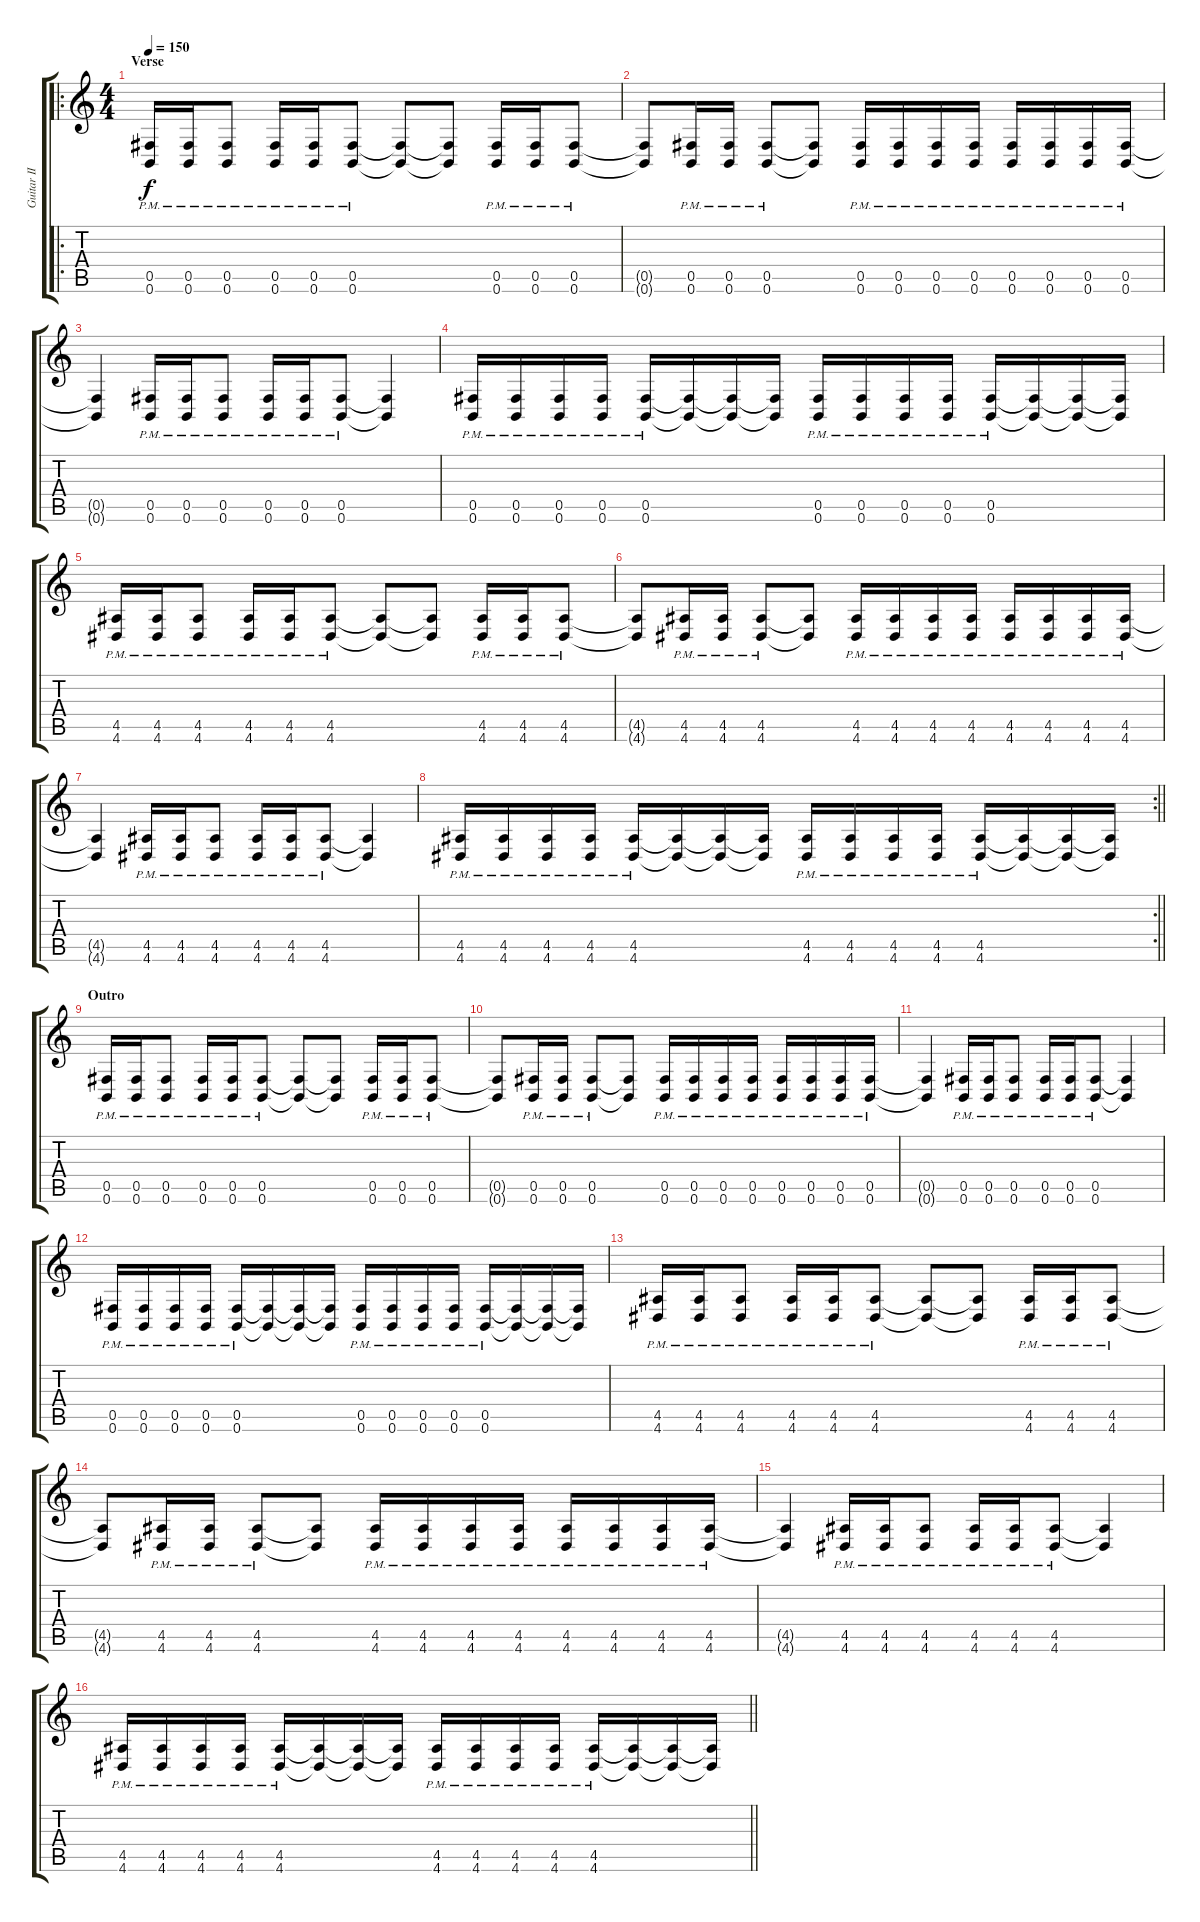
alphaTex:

\track ("Guitar II" "Guitar II") {instrument distortionguitar}
\staff {score tabs}
\tuning (Db4 Ab3 E3 B2 Gb2 B1) {hide}
\ro
\ts (4 4)
\section ("" "Verse")
\tempo 150
\clef g2
\ks c
(0.5{pm} 0.6{pm}).16{dy f volume 13} (0.5{pm} 0.6{pm}).16 (0.5{pm} 0.6{pm}).8 (0.5{pm} 0.6{pm}).16 (0.5{pm} 0.6{pm}).16 (0.5{pm} 0.6{pm}).8 (0.5{t} 0.6{t}).8 (0.5{t} 0.6{t}).8 (0.5{pm} 0.6{pm}).16 (0.5{pm} 0.6{pm}).16 (0.5{pm} 0.6{pm}).8 |
(0.5{t} 0.6{t}).8 (0.5{pm} 0.6{pm}).16 (0.5{pm} 0.6{pm}).16 (0.5{pm} 0.6{pm}).8 (0.5{t} 0.6{t}).8 (0.5{pm} 0.6{pm}).16 (0.5{pm} 0.6{pm}).16 (0.5{pm} 0.6{pm}).16 (0.5{pm} 0.6{pm}).16 (0.5{pm} 0.6{pm}).16 (0.5{pm} 0.6{pm}).16 (0.5{pm} 0.6{pm}).16 (0.5{pm} 0.6{pm}).16 |
(0.5{t} 0.6{t}).4 (0.5{pm} 0.6{pm}).16 (0.5{pm} 0.6{pm}).16 (0.5{pm} 0.6{pm}).8 (0.5{pm} 0.6{pm}).16 (0.5{pm} 0.6{pm}).16 (0.5{pm} 0.6{pm}).8 (0.5{t} 0.6{t}).4 |
(0.5{pm} 0.6{pm}).16 (0.5{pm} 0.6{pm}).16 (0.5{pm} 0.6{pm}).16 (0.5{pm} 0.6{pm}).16 (0.5{pm} 0.6{pm}).16 (0.5{t} 0.6{t}).16 (0.5{t} 0.6{t}).16 (0.5{t} 0.6{t}).16 (0.5{pm} 0.6{pm}).16 (0.5{pm} 0.6{pm}).16 (0.5{pm} 0.6{pm}).16 (0.5{pm} 0.6{pm}).16 (0.5{pm} 0.6{pm}).16 (0.5{t} 0.6{t}).16 (0.5{t} 0.6{t}).16 (0.5{t} 0.6{t}).16 |
(4.5{pm} 4.6{pm}).16 (4.5{pm} 4.6{pm}).16 (4.5{pm} 4.6{pm}).8 (4.5{pm} 4.6{pm}).16 (4.5{pm} 4.6{pm}).16 (4.5{pm} 4.6{pm}).8 (4.5{t} 4.6{t}).8 (4.5{t} 4.6{t}).8 (4.5{pm} 4.6{pm}).16 (4.5{pm} 4.6{pm}).16 (4.5{pm} 4.6{pm}).8 |
(4.5{t} 4.6{t}).8 (4.5{pm} 4.6{pm}).16 (4.5{pm} 4.6{pm}).16 (4.5{pm} 4.6{pm}).8 (4.5{t} 4.6{t}).8 (4.5{pm} 4.6{pm}).16 (4.5{pm} 4.6{pm}).16 (4.5{pm} 4.6{pm}).16 (4.5{pm} 4.6{pm}).16 (4.5{pm} 4.6{pm}).16 (4.5{pm} 4.6{pm}).16 (4.5{pm} 4.6{pm}).16 (4.5{pm} 4.6{pm}).16 |
(4.5{t} 4.6{t}).4 (4.5{pm} 4.6{pm}).16 (4.5{pm} 4.6{pm}).16 (4.5{pm} 4.6{pm}).8 (4.5{pm} 4.6{pm}).16 (4.5{pm} 4.6{pm}).16 (4.5{pm} 4.6{pm}).8 (4.5{t} 4.6{t}).4 |
\rc 2
\barLineRight lightlight
(4.5{pm} 4.6{pm}).16 (4.5{pm} 4.6{pm}).16 (4.5{pm} 4.6{pm}).16 (4.5{pm} 4.6{pm}).16 (4.5{pm} 4.6{pm}).16 (4.5{t} 4.6{t}).16 (4.5{t} 4.6{t}).16 (4.5{t} 4.6{t}).16 (4.5{pm} 4.6{pm}).16 (4.5{pm} 4.6{pm}).16 (4.5{pm} 4.6{pm}).16 (4.5{pm} 4.6{pm}).16 (4.5{pm} 4.6{pm}).16 (4.5{t} 4.6{t}).16 (4.5{t} 4.6{t}).16 (4.5{t} 4.6{t}).16 |
\section ("" "Outro")
(0.5{pm} 0.6{pm}).16{volume 13} (0.5{pm} 0.6{pm}).16 (0.5{pm} 0.6{pm}).8 (0.5{pm} 0.6{pm}).16 (0.5{pm} 0.6{pm}).16 (0.5{pm} 0.6{pm}).8 (0.5{t} 0.6{t}).8 (0.5{t} 0.6{t}).8 (0.5{pm} 0.6{pm}).16 (0.5{pm} 0.6{pm}).16 (0.5{pm} 0.6{pm}).8 |
(0.5{t} 0.6{t}).8 (0.5{pm} 0.6{pm}).16 (0.5{pm} 0.6{pm}).16 (0.5{pm} 0.6{pm}).8 (0.5{t} 0.6{t}).8 (0.5{pm} 0.6{pm}).16 (0.5{pm} 0.6{pm}).16 (0.5{pm} 0.6{pm}).16 (0.5{pm} 0.6{pm}).16 (0.5{pm} 0.6{pm}).16 (0.5{pm} 0.6{pm}).16 (0.5{pm} 0.6{pm}).16 (0.5{pm} 0.6{pm}).16 |
(0.5{t} 0.6{t}).4 (0.5{pm} 0.6{pm}).16 (0.5{pm} 0.6{pm}).16 (0.5{pm} 0.6{pm}).8 (0.5{pm} 0.6{pm}).16 (0.5{pm} 0.6{pm}).16 (0.5{pm} 0.6{pm}).8 (0.5{t} 0.6{t}).4 |
(0.5{pm} 0.6{pm}).16 (0.5{pm} 0.6{pm}).16 (0.5{pm} 0.6{pm}).16 (0.5{pm} 0.6{pm}).16 (0.5{pm} 0.6{pm}).16 (0.5{t} 0.6{t}).16 (0.5{t} 0.6{t}).16 (0.5{t} 0.6{t}).16 (0.5{pm} 0.6{pm}).16 (0.5{pm} 0.6{pm}).16 (0.5{pm} 0.6{pm}).16 (0.5{pm} 0.6{pm}).16 (0.5{pm} 0.6{pm}).16 (0.5{t} 0.6{t}).16 (0.5{t} 0.6{t}).16 (0.5{t} 0.6{t}).16 |
(4.5{pm} 4.6{pm}).16 (4.5{pm} 4.6{pm}).16 (4.5{pm} 4.6{pm}).8 (4.5{pm} 4.6{pm}).16 (4.5{pm} 4.6{pm}).16 (4.5{pm} 4.6{pm}).8 (4.5{t} 4.6{t}).8 (4.5{t} 4.6{t}).8 (4.5{pm} 4.6{pm}).16 (4.5{pm} 4.6{pm}).16 (4.5{pm} 4.6{pm}).8 |
(4.5{t} 4.6{t}).8 (4.5{pm} 4.6{pm}).16 (4.5{pm} 4.6{pm}).16 (4.5{pm} 4.6{pm}).8 (4.5{t} 4.6{t}).8 (4.5{pm} 4.6{pm}).16 (4.5{pm} 4.6{pm}).16 (4.5{pm} 4.6{pm}).16 (4.5{pm} 4.6{pm}).16 (4.5{pm} 4.6{pm}).16 (4.5{pm} 4.6{pm}).16 (4.5{pm} 4.6{pm}).16 (4.5{pm} 4.6{pm}).16 |
(4.5{t} 4.6{t}).4 (4.5{pm} 4.6{pm}).16 (4.5{pm} 4.6{pm}).16 (4.5{pm} 4.6{pm}).8 (4.5{pm} 4.6{pm}).16 (4.5{pm} 4.6{pm}).16 (4.5{pm} 4.6{pm}).8 (4.5{t} 4.6{t}).4 |
\barLineRight lightlight
(4.5{pm} 4.6{pm}).16 (4.5{pm} 4.6{pm}).16 (4.5{pm} 4.6{pm}).16 (4.5{pm} 4.6{pm}).16 (4.5{pm} 4.6{pm}).16 (4.5{t} 4.6{t}).16 (4.5{t} 4.6{t}).16 (4.5{t} 4.6{t}).16 (4.5{pm} 4.6{pm}).16 (4.5{pm} 4.6{pm}).16 (4.5{pm} 4.6{pm}).16 (4.5{pm} 4.6{pm}).16 (4.5{pm} 4.6{pm}).16 (4.5{t} 4.6{t}).16 (4.5{t} 4.6{t}).16 (4.5{t} 4.6{t}).16
